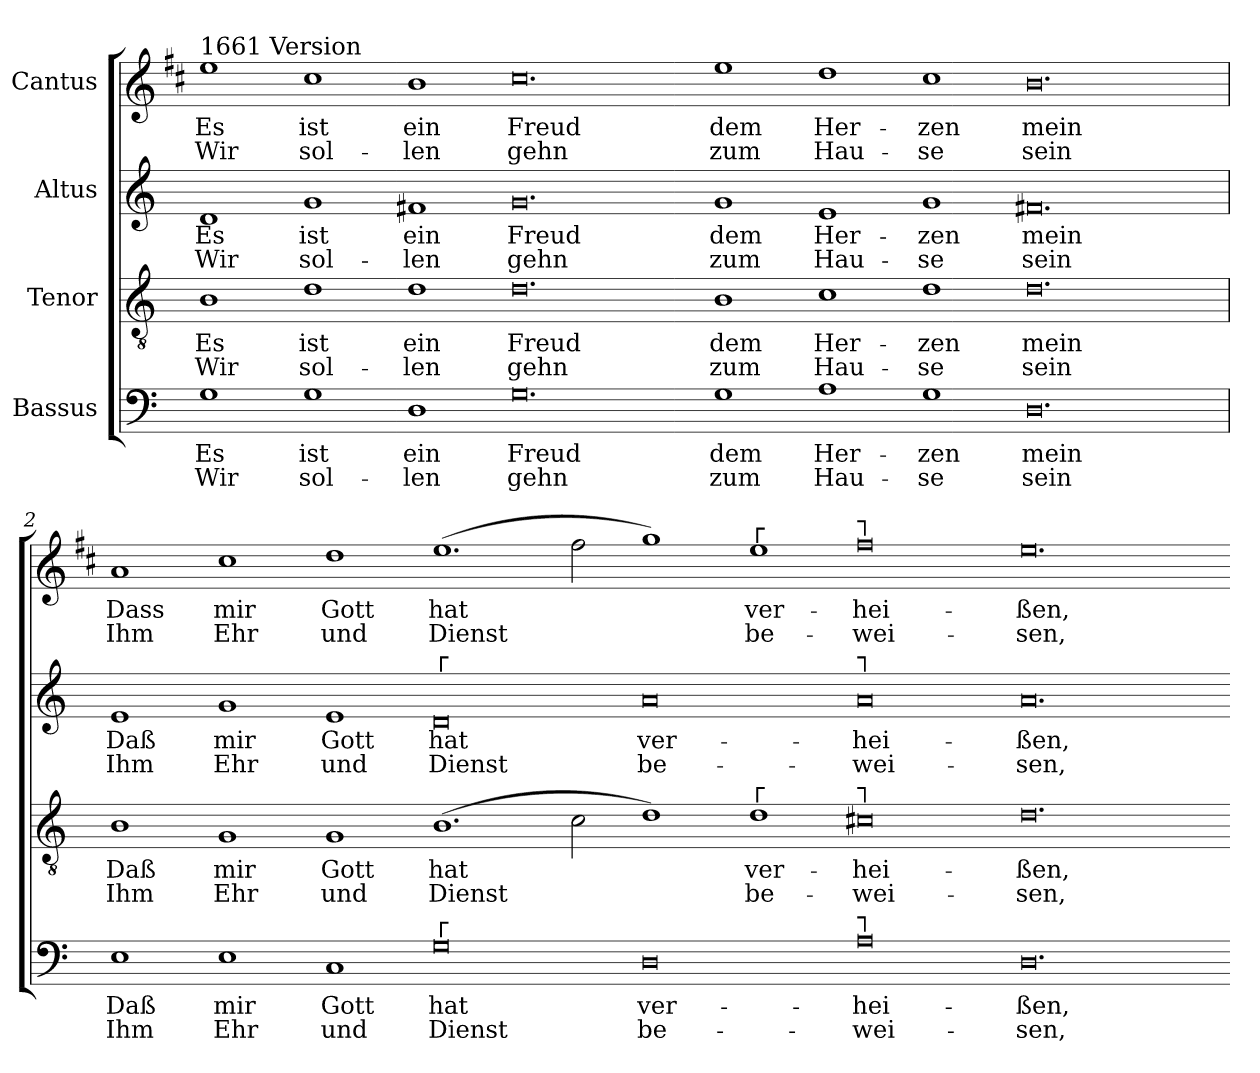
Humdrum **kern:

**kern	**text	**text	**kern	**text	**text	**kern	**text	**text	**kern	**text	**text
*part4	*part4	*part4	*part3	*part3	*part3	*part2	*part2	*part2	*part1	*part1	*part1
*staff4	*staff4	*staff4	*staff3	*staff3	*staff3	*staff2	*staff2	*staff2	*staff1	*staff1	*staff1
*I"Bassus	*	*	*I"Tenor	*	*	*I"Altus	*	*	*I"Cantus	*	*
*clefF4	*	*	*clefGv2	*	*	*clefG2	*	*	*clefG2	*	*
*	*	*	*	*	*	*	*	*	*ITrd1c2	*	*
*k[]	*	*	*k[]	*	*	*k[]	*	*	*k[]	*	*
*C:	*	*	*C:	*	*	*C:	*	*	*C:	*	*
=1	=1	=1	=1	=1	=1	=1	=1	=1	=1	=1	=1
!	!	!	!	!	!	!	!	!	!LO:TX:a:t=1661 Version	!	!
!	!LO:LY:b	!LO:LY:b	!	!LO:LY:b	!LO:LY:b	!	!LO:LY:b	!LO:LY:b	!	!LO:LY:b	!LO:LY:b
1G	Es	Wir	1B	Es	Wir	1d	Es	Wir	1dd	Es	Wir
!	!LO:LY:b	!LO:LY:b	!	!LO:LY:b	!LO:LY:b	!	!LO:LY:b	!LO:LY:b	!	!LO:LY:b	!LO:LY:b
1G	ist	sol-	1d	ist	sol-	1g	ist	sol-	1b	ist	sol-
!	!LO:LY:b	!LO:LY:b	!	!LO:LY:b	!LO:LY:b	!	!LO:LY:b	!LO:LY:b	!	!LO:LY:b	!LO:LY:b
1D	-ein	len	1d	-ein	len	1f#X	-ein	len	1a	-ein	len
!	!LO:LY:b	!LO:LY:b	!	!LO:LY:b	!LO:LY:b	!	!LO:LY:b	!LO:LY:b	!	!LO:LY:b	!LO:LY:b
0.G	Freud	gehn	0.d	Freud	gehn	0.g	Freud	gehn	0.b	Freud	gehn
!	!LO:LY:b	!LO:LY:b	!	!LO:LY:b	!LO:LY:b	!	!LO:LY:b	!LO:LY:b	!	!LO:LY:b	!LO:LY:b
1G	dem	zum	1B	dem	zum	1g	dem	zum	1dd	dem	zum
!	!LO:LY:b	!LO:LY:b	!	!LO:LY:b	!LO:LY:b	!	!LO:LY:b	!LO:LY:b	!	!LO:LY:b	!LO:LY:b
1A	Her-	-Hau-	1c	Her-	-Hau-	1e	Her-	-Hau-	1cc	Her-	-Hau-
!	!LO:LY:b	!LO:LY:b	!	!LO:LY:b	!LO:LY:b	!	!LO:LY:b	!LO:LY:b	!	!LO:LY:b	!LO:LY:b
1G	-zen	se	1d	-zen	se	1g	-zen	se	1b	-zen	se
!	!LO:LY:b	!LO:LY:b	!	!LO:LY:b	!LO:LY:b	!	!LO:LY:b	!LO:LY:b	!	!LO:LY:b	!LO:LY:b
0.D	mein	sein	0.d	mein	sein	0.f#X	mein	sein	0.a	mein	sein
=2	=2	=2	=2	=2	=2	=2	=2	=2	=2	=2	=2
!	!LO:LY:b	!LO:LY:b	!	!LO:LY:b	!LO:LY:b	!	!LO:LY:b	!LO:LY:b	!	!LO:LY:b	!LO:LY:b
1E	Daß	Ihm	1B	Daß	Ihm	1e	Daß	Ihm	1g	Dass	Ihm
!	!LO:LY:b	!LO:LY:b	!	!LO:LY:b	!LO:LY:b	!	!LO:LY:b	!LO:LY:b	!	!LO:LY:b	!LO:LY:b
1E	mir	Ehr	1G	mir	Ehr	1g	mir	Ehr	1b	mir	Ehr
!	!LO:LY:b	!LO:LY:b	!	!LO:LY:b	!LO:LY:b	!	!LO:LY:b	!LO:LY:b	!	!LO:LY:b	!LO:LY:b
1C	Gott	und	1G	Gott	und	1e	Gott	und	1cc	Gott	und
!	!	!	!	!	!	!LO:TX:a:t=┌	!	!	!	!	!
!LO:TX:a:t=┌	!	!	!	!	!	!	!	!	!	!	!
!	!LO:LY:b	!LO:LY:b	!	!LO:LY:b	!LO:LY:b	!	!LO:LY:b	!LO:LY:b	!	!LO:LY:b	!LO:LY:b
0G	hat	Dienst	(>1.B	hat	Dienst	0d	hat	Dienst	(>1.dd	hat	Dienst
.	.	.	2c	.	.	.	.	.	2ee	.	.
!	!LO:LY:b	!LO:LY:b	!	!	!	!	!LO:LY:b	!LO:LY:b	!	!	!
0D	ver-	-be-	1d)	.	.	0a	ver-	-be-	1ff)	.	.
!	!	!	!	!	!	!	!	!	!LO:TX:a:t=┌	!	!
!	!	!	!LO:TX:a:t=┌	!	!	!	!	!	!	!	!
!	!	!	!	!LO:LY:b	!LO:LY:b	!	!	!	!	!LO:LY:b	!LO:LY:b
.	.	.	1d	ver-	-be-	.	.	.	1dd	ver-	-be-
!	!	!	!	!	!	!	!	!	!LO:TX:a:t=┐	!	!
!	!	!	!	!	!	!LO:TX:a:t=┐	!	!	!	!	!
!	!	!	!LO:TX:a:t=┐	!	!	!	!	!	!	!	!
!LO:TX:a:t=┐	!	!	!	!	!	!	!	!	!	!	!
!	!LO:LY:b	!LO:LY:b	!	!LO:LY:b	!LO:LY:b	!	!LO:LY:b	!LO:LY:b	!	!LO:LY:b	!LO:LY:b
0A	-hei-	-wei-	0c#X	-hei-	-wei-	0a	-hei-	-wei-	0ee	-hei-	-wei-
!	!LO:LY:b	!LO:LY:b	!	!LO:LY:b	!LO:LY:b	!	!LO:LY:b	!LO:LY:b	!	!LO:LY:b	!LO:LY:b
0.D	-ßen,	sen,	0.d	-ßen,	sen,	0.a	-ßen,	sen,	0.dd	-ßen,	sen,
=-	=-	=-	=-	=-	=-	=-	=-	=-	=-	=-	=-
*-	*-	*-	*-	*-	*-	*-	*-	*-	*-	*-	*-
